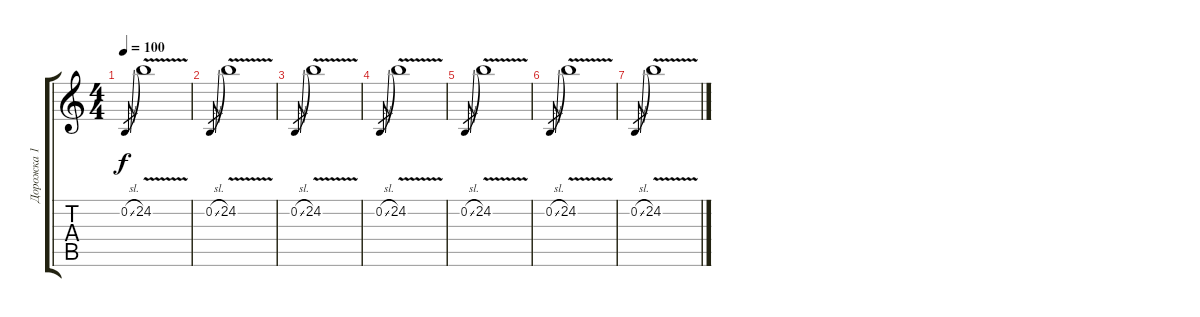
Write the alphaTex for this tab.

\track ("Дорожка 1" "Дорожка 1") {instrument lead5charang}
\staff {score tabs}
\tuning (E4 B3 G3 D3 A2 E2) {hide}
\ts (4 4)
\tempo 100
\clef g2
\ks c
0.2{sl}.8{gr dy f} 24.2{v}.1 |
0.2{sl}.8{gr} 24.2{v}.1 |
0.2{sl}.8{gr} 24.2{v}.1 |
0.2{sl}.8{gr} 24.2{v}.1 |
0.2{sl}.8{gr} 24.2{v}.1 |
0.2{sl}.8{gr} 24.2{v}.1 |
0.2{sl}.8{gr} 24.2{v}.1
